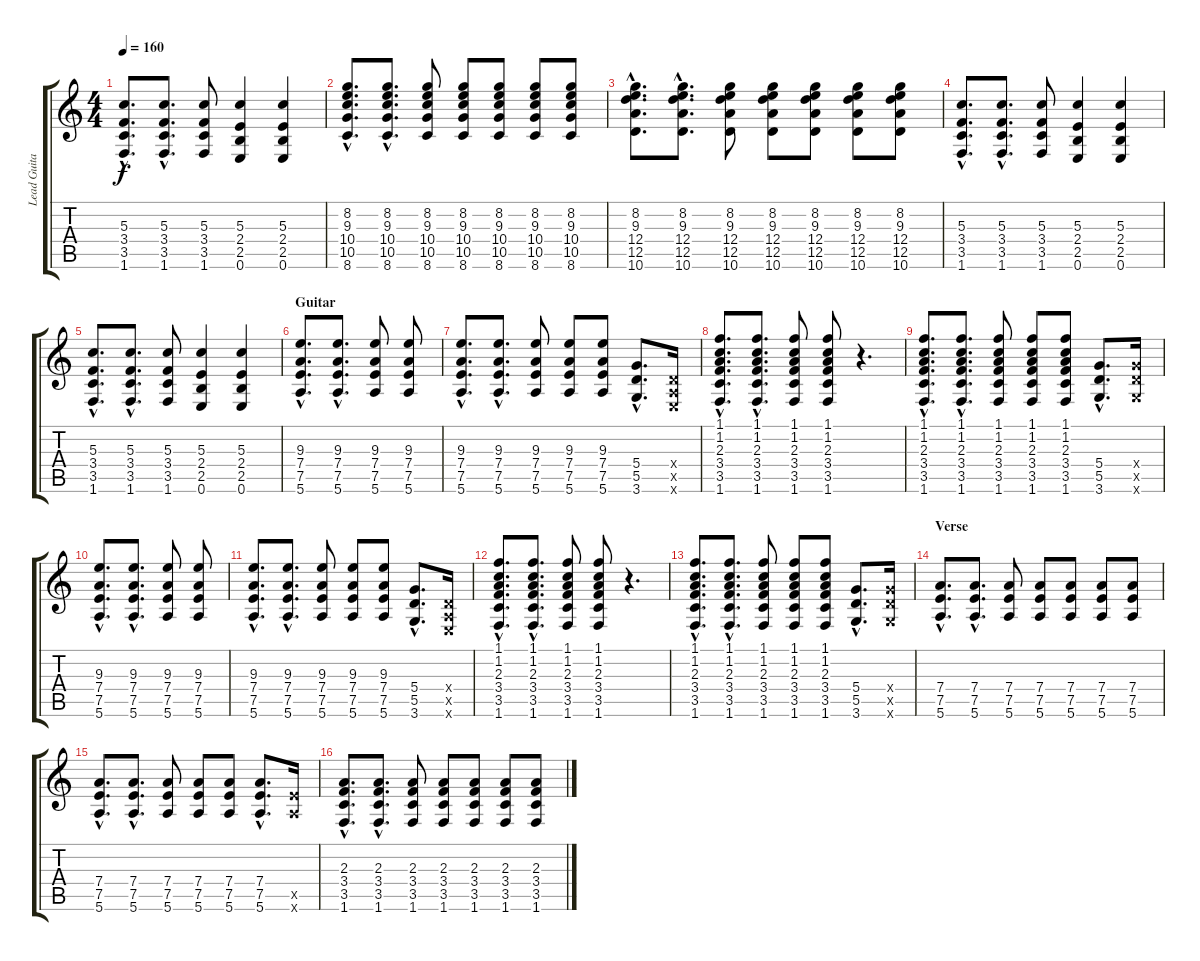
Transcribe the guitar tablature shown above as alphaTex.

\track ("Lead Guitar" "Lead Guita") {instrument overdrivenguitar}
\staff {score tabs}
\tuning (E4 B3 G3 D3 A2 E2) {hide}
\ts (4 4)
\tempo 160
\clef g2
\ks c
(5.3{hac} 3.4{hac} 3.5{hac} 1.6{hac}).8{d dy f} (5.3{hac} 3.4{hac} 3.5{hac} 1.6{hac}).8{d} (5.3 3.4 3.5 1.6).8 (5.3 2.4 2.5 0.6).4 (5.3 2.4 2.5 0.6).4 |
(8.2{hac} 9.3{hac} 10.4{hac} 10.5{hac} 8.6{hac}).8{d} (8.2{hac} 9.3{hac} 10.4{hac} 10.5{hac} 8.6{hac}).8{d} (8.2 9.3 10.4 10.5 8.6).8 (8.2 9.3 10.4 10.5 8.6).8 (8.2 9.3 10.4 10.5 8.6).8 (8.2 9.3 10.4 10.5 8.6).8 (8.2 9.3 10.4 10.5 8.6).8 |
(8.2{hac} 9.3{hac} 12.4{hac} 12.5{hac} 10.6{hac}).8{d} (8.2{hac} 9.3{hac} 12.4{hac} 12.5{hac} 10.6{hac}).8{d} (8.2 9.3 12.4 12.5 10.6).8 (8.2 9.3 12.4 12.5 10.6).8 (8.2 9.3 12.4 12.5 10.6).8 (8.2 9.3 12.4 12.5 10.6).8 (8.2 9.3 12.4 12.5 10.6).8 |
(5.3{hac} 3.4{hac} 3.5{hac} 1.6{hac}).8{d} (5.3{hac} 3.4{hac} 3.5{hac} 1.6{hac}).8{d} (5.3 3.4 3.5 1.6).8 (5.3 2.4 2.5 0.6).4 (5.3 2.4 2.5 0.6).4 |
(5.3{hac} 3.4{hac} 3.5{hac} 1.6{hac}).8{d} (5.3{hac} 3.4{hac} 3.5{hac} 1.6{hac}).8{d} (5.3 3.4 3.5 1.6).8 (5.3 2.4 2.5 0.6).4 (5.3 2.4 2.5 0.6).4 |
\section ("" "Guitar")
(9.3{hac} 7.4{hac} 7.5{hac} 5.6{hac}).8{d} (9.3{hac} 7.4{hac} 7.5{hac} 5.6{hac}).8{d} (9.3 7.4 7.5 5.6).8 (9.3 7.4 7.5 5.6).8 |
(9.3{hac} 7.4{hac} 7.5{hac} 5.6{hac}).8{d} (9.3{hac} 7.4{hac} 7.5{hac} 5.6{hac}).8{d} (9.3 7.4 7.5 5.6).8 (9.3 7.4 7.5 5.6).8 (9.3 7.4 7.5 5.6).8 (5.4{hac} 5.5{hac} 3.6{hac}).8{d} (0.4{x} 0.5{x} 0.6{x}).16 |
(1.1{hac} 1.2{hac} 2.3{hac} 3.4{hac} 3.5{hac} 1.6{hac}).8{d} (1.1{hac} 1.2{hac} 2.3{hac} 3.4{hac} 3.5{hac} 1.6{hac}).8{d} (1.1 1.2 2.3 3.4 3.5 1.6).8 (1.1 1.2 2.3 3.4 3.5 1.6).8 r.4{d} |
(1.1{hac} 1.2{hac} 2.3{hac} 3.4{hac} 3.5{hac} 1.6{hac}).8{d} (1.1{hac} 1.2{hac} 2.3{hac} 3.4{hac} 3.5{hac} 1.6{hac}).8{d} (1.1 1.2 2.3 3.4 3.5 1.6).8 (1.1 1.2 2.3 3.4 3.5 1.6).8 (1.1 1.2 2.3 3.4 3.5 1.6).8 (5.4{hac} 5.5{hac} 3.6{hac}).8{d} (5.4{x} 5.5{x} 3.6{x}).16 |
(9.3{hac} 7.4{hac} 7.5{hac} 5.6{hac}).8{d} (9.3{hac} 7.4{hac} 7.5{hac} 5.6{hac}).8{d} (9.3 7.4 7.5 5.6).8 (9.3 7.4 7.5 5.6).8 |
(9.3{hac} 7.4{hac} 7.5{hac} 5.6{hac}).8{d} (9.3{hac} 7.4{hac} 7.5{hac} 5.6{hac}).8{d} (9.3 7.4 7.5 5.6).8 (9.3 7.4 7.5 5.6).8 (9.3 7.4 7.5 5.6).8 (5.4{hac} 5.5{hac} 3.6{hac}).8{d} (0.4{x} 0.5{x} 0.6{x}).16 |
(1.1{hac} 1.2{hac} 2.3{hac} 3.4{hac} 3.5{hac} 1.6{hac}).8{d} (1.1{hac} 1.2{hac} 2.3{hac} 3.4{hac} 3.5{hac} 1.6{hac}).8{d} (1.1 1.2 2.3 3.4 3.5 1.6).8 (1.1 1.2 2.3 3.4 3.5 1.6).8 r.4{d} |
(1.1{hac} 1.2{hac} 2.3{hac} 3.4{hac} 3.5{hac} 1.6{hac}).8{d} (1.1{hac} 1.2{hac} 2.3{hac} 3.4{hac} 3.5{hac} 1.6{hac}).8{d} (1.1 1.2 2.3 3.4 3.5 1.6).8 (1.1 1.2 2.3 3.4 3.5 1.6).8 (1.1 1.2 2.3 3.4 3.5 1.6).8 (5.4{hac} 5.5{hac} 3.6{hac}).8{d} (5.4{x} 5.5{x} 3.6{x}).16 |
\section ("" "Verse")
(7.4{hac} 7.5{hac} 5.6{hac}).8{d} (7.4{hac} 7.5{hac} 5.6{hac}).8{d} (7.4 7.5 5.6).8 (7.4 7.5 5.6).8 (7.4 7.5 5.6).8 (7.4 7.5 5.6).8 (7.4 7.5 5.6).8 |
(7.4{hac} 7.5{hac} 5.6{hac}).8{d} (7.4{hac} 7.5{hac} 5.6{hac}).8{d} (7.4 7.5 5.6).8 (7.4 7.5 5.6).8 (7.4 7.5 5.6).8 (7.4{hac} 7.5{hac} 5.6{hac}).8{d} (7.5{x} 5.6{x}).16 |
(2.3{hac} 3.4{hac} 3.5{hac} 1.6{hac}).8{d} (2.3{hac} 3.4{hac} 3.5{hac} 1.6{hac}).8{d} (2.3 3.4 3.5 1.6).8 (2.3 3.4 3.5 1.6).8 (2.3 3.4 3.5 1.6).8 (2.3 3.4 3.5 1.6).8 (2.3 3.4 3.5 1.6).8
